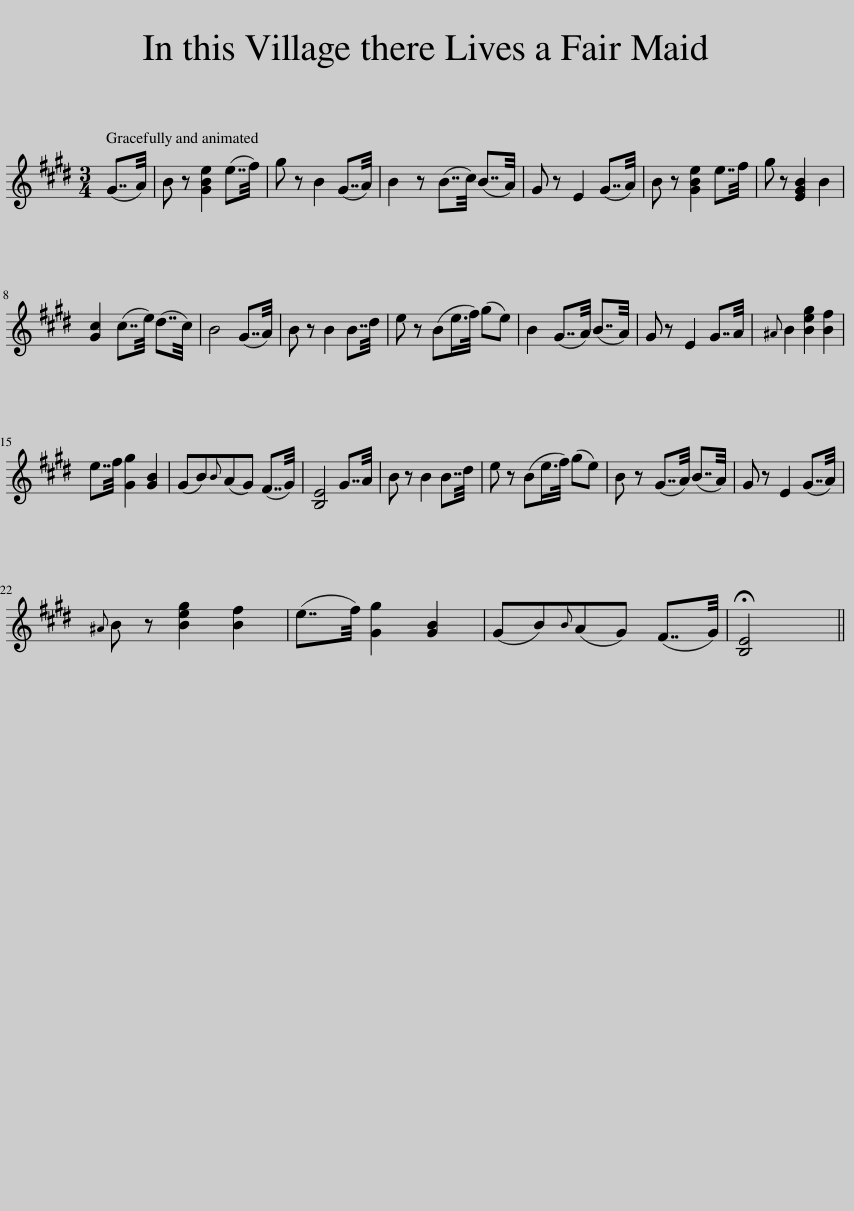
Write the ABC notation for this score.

X:1
L:1/8
M:3/4
I:linebreak $
K:E
V:1 treble
V:1
 (G7/4A/4) | B z [GBe]2 (e7/4f/4) | g z B2 (G7/4A/4) | B2 z (B7/4c/4) (B7/4A/4) | G z E2 (G7/4A/4) | %5
 B z [GBe]2 e7/4f/4 | g z [EGB]2 B2 |$ [Gc]2 (c7/4e/4) (d7/4c/4) | B4 (G7/4A/4) | B z B2 B7/4d/4 | %10
 e z (Be/>f/) (ge) | B2 (G7/4A/4) (B7/4A/4) | G z E2 G7/4A/4 |{^A} B2 [Beg]2 [Bf]2 |$ e7/4f/4 [Gg]2 [GB]2 | %15
 (GB){B}(AG) (F7/4G/4) | [B,E]4 G7/4A/4 | B z B2 B7/4d/4 | e z (Be/>f/) (ge) | B z (G7/4A/4) (B7/4A/4) | %20
 G z E2 (G7/4A/4) |${^A} B z [Beg]2 [Bf]2 | (e7/4f/4) [Gg]2 [GB]2 | (GB){B}(AG) (F7/4G/4) | !fermata![B,E]4 || %25
